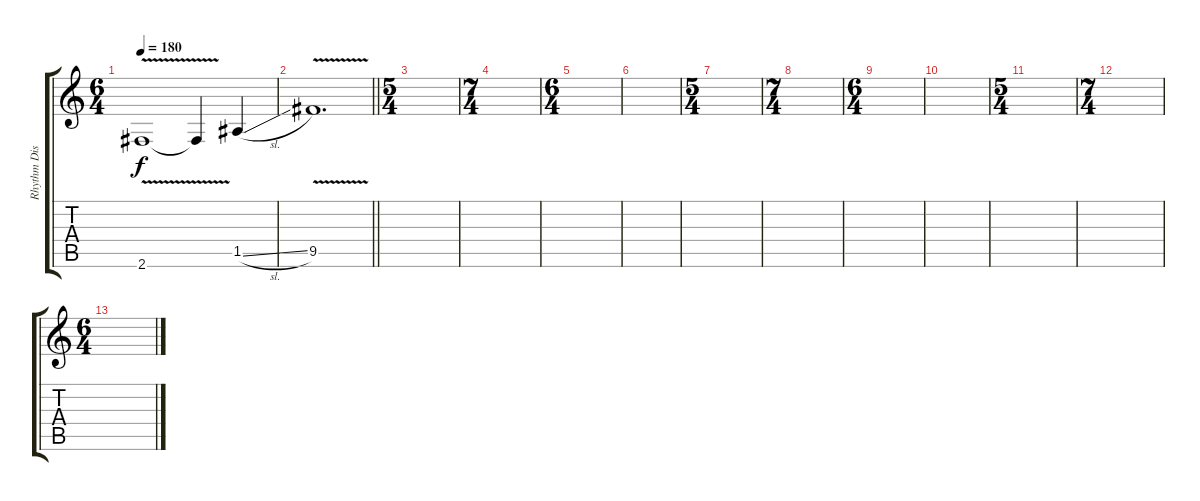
\track ("Rhythm Distortion" "Rhythm Dis") {instrument overdrivenguitar}
\staff {score tabs}
\tuning (E4 B3 G3 D3 A2 E2) {hide}
\ts (6 4)
\tempo 180
\clef g2
\ks c
2.6{v}.1{dy f} 2.6{t}.4 1.5{sl}.4 |
\barLineRight lightlight
9.5{v}.1{d} |
\ts (5 4)
|
\ts (7 4)
|
\ts (6 4)
|
|
\ts (5 4)
|
\ts (7 4)
|
\ts (6 4)
|
|
\ts (5 4)
|
\ts (7 4)
|
\ts (6 4)
